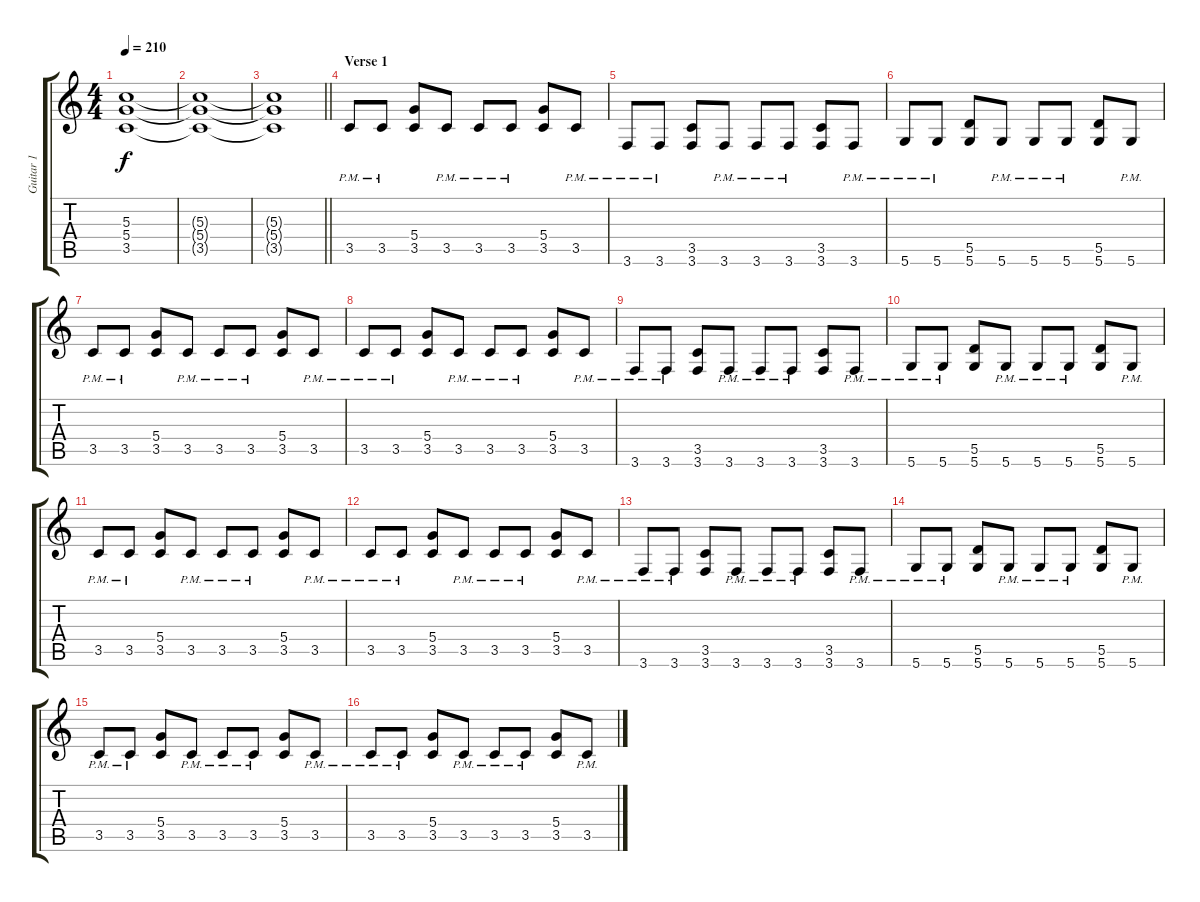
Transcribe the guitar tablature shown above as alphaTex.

\track ("Guitar 1" "Guitar 1") {instrument distortionguitar}
\staff {score tabs}
\tuning (E4 B3 G3 D3 A2 D2) {hide}
\ts (4 4)
\tempo 210
\clef g2
\ks c
(5.3{t} 5.4{t} 3.5{t}).1{dy f} |
(5.3{t} 5.4{t} 3.5{t}).1 |
\barLineRight lightlight
(5.3{t} 5.4{t} 3.5{t}).1 |
\section ("" "Verse 1")
3.5{pm}.8 3.5{pm}.8 (5.4 3.5).8 3.5{pm}.8 3.5{pm}.8 3.5{pm}.8 (5.4 3.5).8 3.5{pm}.8 |
3.6{pm}.8 3.6{pm}.8 (3.5 3.6).8 3.6{pm}.8 3.6{pm}.8 3.6{pm}.8 (3.5 3.6).8 3.6{pm}.8 |
5.6{pm}.8 5.6{pm}.8 (5.5 5.6).8 5.6{pm}.8 5.6{pm}.8 5.6{pm}.8 (5.5 5.6).8 5.6{pm}.8 |
3.5{pm}.8 3.5{pm}.8 (5.4 3.5).8 3.5{pm}.8 3.5{pm}.8 3.5{pm}.8 (5.4 3.5).8 3.5{pm}.8 |
3.5{pm}.8 3.5{pm}.8 (5.4 3.5).8 3.5{pm}.8 3.5{pm}.8 3.5{pm}.8 (5.4 3.5).8 3.5{pm}.8 |
3.6{pm}.8 3.6{pm}.8 (3.5 3.6).8 3.6{pm}.8 3.6{pm}.8 3.6{pm}.8 (3.5 3.6).8 3.6{pm}.8 |
5.6{pm}.8 5.6{pm}.8 (5.5 5.6).8 5.6{pm}.8 5.6{pm}.8 5.6{pm}.8 (5.5 5.6).8 5.6{pm}.8 |
3.5{pm}.8 3.5{pm}.8 (5.4 3.5).8 3.5{pm}.8 3.5{pm}.8 3.5{pm}.8 (5.4 3.5).8 3.5{pm}.8 |
3.5{pm}.8 3.5{pm}.8 (5.4 3.5).8 3.5{pm}.8 3.5{pm}.8 3.5{pm}.8 (5.4 3.5).8 3.5{pm}.8 |
3.6{pm}.8 3.6{pm}.8 (3.5 3.6).8 3.6{pm}.8 3.6{pm}.8 3.6{pm}.8 (3.5 3.6).8 3.6{pm}.8 |
5.6{pm}.8 5.6{pm}.8 (5.5 5.6).8 5.6{pm}.8 5.6{pm}.8 5.6{pm}.8 (5.5 5.6).8 5.6{pm}.8 |
3.5{pm}.8 3.5{pm}.8 (5.4 3.5).8 3.5{pm}.8 3.5{pm}.8 3.5{pm}.8 (5.4 3.5).8 3.5{pm}.8 |
3.5{pm}.8 3.5{pm}.8 (5.4 3.5).8 3.5{pm}.8 3.5{pm}.8 3.5{pm}.8 (5.4 3.5).8 3.5{pm}.8
